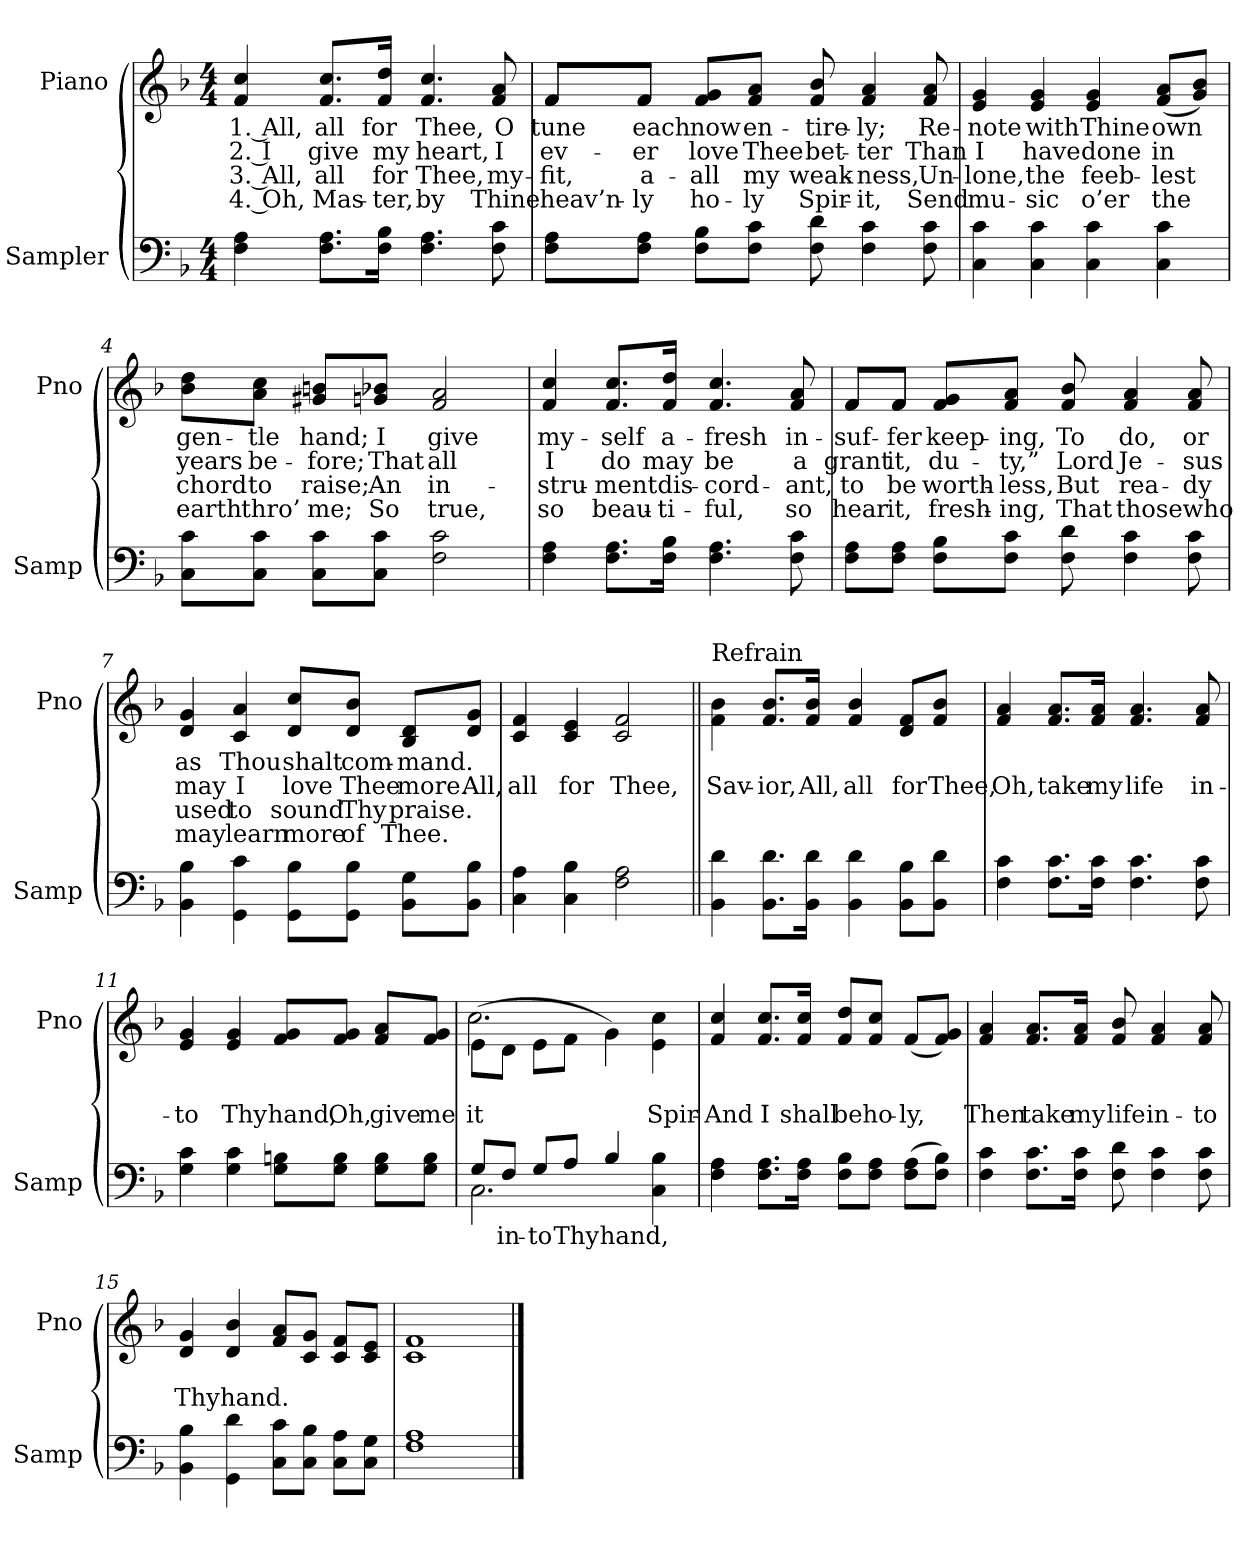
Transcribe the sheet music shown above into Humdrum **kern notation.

**kern	**text	**kern	**text	**text	**text	**text
*part2	*part2	*part1	*part1	*part1	*part1	*part1
*staff2	*staff2	*staff1	*staff1	*staff1	*staff1	*staff1
*I"Sampler	*	*I"Piano	*	*	*	*
*I'Samp	*	*I'Pno	*	*	*	*
*clefF4	*	*clefG2	*	*	*	*
*k[b-]	*	*k[b-]	*	*	*	*
*F:	*	*F:	*	*	*	*
*M4/4	*	*M4/4	*	*	*	*
=1	=1	=1	=1	=1	=1	=1
4F 4A	.	4f 4cc	1. All,	2. I	3. All,	4. Oh,
8.F\ 8.A\L	.	8.f/ 8.cc/L	all	give	all	Mas-
16F\ 16B-\Jk	.	16f/ 16dd/Jk	for	my	for	-ter,
4.F 4.A	.	4.f 4.cc	Thee,	heart,	Thee,	by
8F 8c	.	8f 8a	O	I	my-	Thine
=2	=2	=2	=2	=2	=2	=2
*	*	*^	*	*	*	*
8F\ 8A\L	.	8f/L	8f/L	-tune	ev-	-fit,	heav’n-
8F\ 8A\J	.	8f/J	8f/J	each	-er	a-	-ly
8F\ 8B-\L	.	8f/ 8g/L	2.ryy	now	love	all	ho-
8F\ 8c\J	.	8f/ 8a/J	.	en-	Thee	my	-ly
8F 8d	.	8f 8b-	.	-tire-	bet-	weak-	Spir-
4F 4c	.	4f 4a	.	-ly;	-ter	-ness,	-it,
8F 8c	.	8f 8a	.	Re-	Than	Un-	Send
*	*	*v	*v	*	*	*	*
=3	=3	=3	=3	=3	=3	=3
4C 4c	.	4e 4g	note	I	-lone,	mu-
4C 4c	.	4e 4g	with	have	the	-sic
4C 4c	.	4e 4g	Thine	done	feeb-	o’er
4C 4c	.	(8f/ 8a/L	own	in	-lest	the
.	.	8g/ 8b-/J)	.	.	.	.
=4	=4	=4	=4	=4	=4	=4
8C\ 8c\L	.	8b-\ 8dd\L	gen-	years	chord	earth
8C\ 8c\J	.	8a\ 8cc\J	-tle	be-	to	thro’
8C\ 8c\L	.	8g#X/ 8bn/L	hand;	-fore;	raise;	me;
8C\ 8c\J	.	8gn/ 8b-X/J	I	That	An	So
2F 2c	.	2f 2a	give	all	in-	true,
=5	=5	=5	=5	=5	=5	=5
4F 4A	.	4f 4cc	my-	I	-stru-	so
8.F\ 8.A\L	.	8.f/ 8.cc/L	-self	do	-ment	beau-
16F\ 16B-\Jk	.	16f/ 16dd/Jk	a-	may	dis-	-ti-
4.F 4.A	.	4.f 4.cc	-fresh	be	-cord-	-ful,
8F 8c	.	8f 8a	in-	a	-ant,	so
=6	=6	=6	=6	=6	=6	=6
*	*	*^	*	*	*	*
8F\ 8A\L	.	8f/L	8f/L	suf-	grant	to	hear
8F\ 8A\J	.	8f/J	8f/J	-fer	it,	be	it,
8F\ 8B-\L	.	8f/ 8g/L	2.ryy	keep-	du-	worth-	-fresh-
8F\ 8c\J	.	8f/ 8a/J	.	-ing,	-ty,”	-less,	-ing,
8F 8d	.	8f 8b-	.	To	Lord	But	That
4F 4c	.	4f 4a	.	do,	Je-	rea-	those
8F 8c	.	8f 8a	.	or	-sus	-dy	who
*	*	*v	*v	*	*	*	*
=7	=7	=7	=7	=7	=7	=7
4BB- 4B-	.	4d 4g	as	may	used	may
4GG 4c	.	4c 4a	Thou	I	to	learn
8GG\ 8B-\L	.	8d/ 8cc/L	shalt	love	sound	more
8GG\ 8B-\J	.	8d/ 8b-/J	com-	Thee	Thy	of
8BB-\ 8G\L	.	8B-/ 8d/L	-mand.	more.	praise.	Thee.
8BB-\ 8B-\J	.	8d/ 8g/J	.	All,	.	.
=8	=8	=8	=8	=8	=8	=8
4C 4A	.	4c 4f	.	all	.	.
4C 4B-	.	4c 4e	.	for	.	.
2F 2A	.	2c 2f	.	Thee,	.	.
=9||	=9||	=9||	=9||	=9||	=9||	=9||
!	!	!LO:TX:t=Refrain	!	!	!	!
4BB- 4d	.	4f\ 4b-\	.	Sav-	.	.
8.BB-\ 8.d\L	.	8.f/ 8.b-/L	.	-ior,	.	.
16BB-\ 16d\Jk	.	16f/ 16b-/Jk	.	All,	.	.
4BB- 4d	.	4f 4b-	.	all	.	.
8BB-\ 8B-\L	.	8d/ 8f/L	.	for	.	.
8BB-\ 8d\J	.	8f/ 8b-/J	.	Thee,	.	.
=10	=10	=10	=10	=10	=10	=10
4F 4c	.	4f 4a	.	Oh,	.	.
8.F\ 8.c\L	.	8.f/ 8.a/L	.	take	.	.
16F\ 16c\Jk	.	16f/ 16a/Jk	.	my	.	.
4.F 4.c	.	4.f 4.a	.	life	.	.
8F 8c	.	8f 8a	.	in-	.	.
=11	=11	=11	=11	=11	=11	=11
4G 4c	.	4e 4g	.	-to	.	.
4G 4c	.	4e 4g	.	Thy	.	.
8G\ 8Bn\L	.	8f/ 8g/L	.	hand,	.	.
8G\ 8B\J	.	8f/ 8g/J	.	Oh,	.	.
8G\ 8B\L	.	8f/ 8a/L	.	give	.	.
8G\ 8B\J	.	8f/ 8g/J	.	me	.	.
=12	=12	=12	=12	=12	=12	=12
*^	*	*^	*	*	*	*
8G/L	2.C	.	(8e\L	2.cc	.	-it	.	.
8F/J	.	in-	8d\J	.	.	.	.	.
8G/L	.	-to	8e\L	.	.	.	.	.
8A/J	.	Thy	8f\J	.	.	.	.	.
4B-/	.	hand,	4g\)	.	.	.	.	.
4C 4B-	4ryy	.	4e\ 4cc\	4ryy	.	Spir-	.	.
*v	*v	*	*	*	*	*	*	*
*	*	*v	*v	*	*	*	*
=13	=13	=13	=13	=13	=13	=13
4F 4A	.	4f 4cc	.	And	.	.
8.F\ 8.A\L	.	8.f/ 8.cc/L	.	I	.	.
16F\ 16A\Jk	.	16f/ 16cc/Jk	.	shall	.	.
8F\ 8B-\L	.	8f/ 8dd/L	.	be	.	.
8F\ 8A\J	.	8f/ 8cc/J	.	ho-	.	.
(8F\ 8A\L	.	(8f/L	.	-ly,	.	.
8F\ 8B-\J)	.	8f/ 8g/J)	.	.	.	.
=14	=14	=14	=14	=14	=14	=14
4F 4c	.	4f 4a	.	Then	.	.
8.F\ 8.c\L	.	8.f/ 8.a/L	.	take	.	.
16F\ 16c\Jk	.	16f/ 16a/Jk	.	my	.	.
8F 8d	.	8f 8b-	.	life	.	.
4F 4c	.	4f 4a	.	in-	.	.
8F 8c	.	8f 8a	.	-to	.	.
=15	=15	=15	=15	=15	=15	=15
4BB- 4B-	.	4d 4g	.	Thy	.	.
4GG 4d	.	4d 4b-	.	hand.	.	.
8C\ 8c\L	.	8f/ 8a/L	.	.	.	.
8C\ 8B-\J	.	8c/ 8g/J	.	.	.	.
8C\ 8A\L	.	8c/ 8f/L	.	.	.	.
8C\ 8G\J	.	8c/ 8e/J	.	.	.	.
=16	=16	=16	=16	=16	=16	=16
1F 1A	.	1c 1f	.	.	.	.
==	==	==	==	==	==	==
*-	*-	*-	*-	*-	*-	*-
